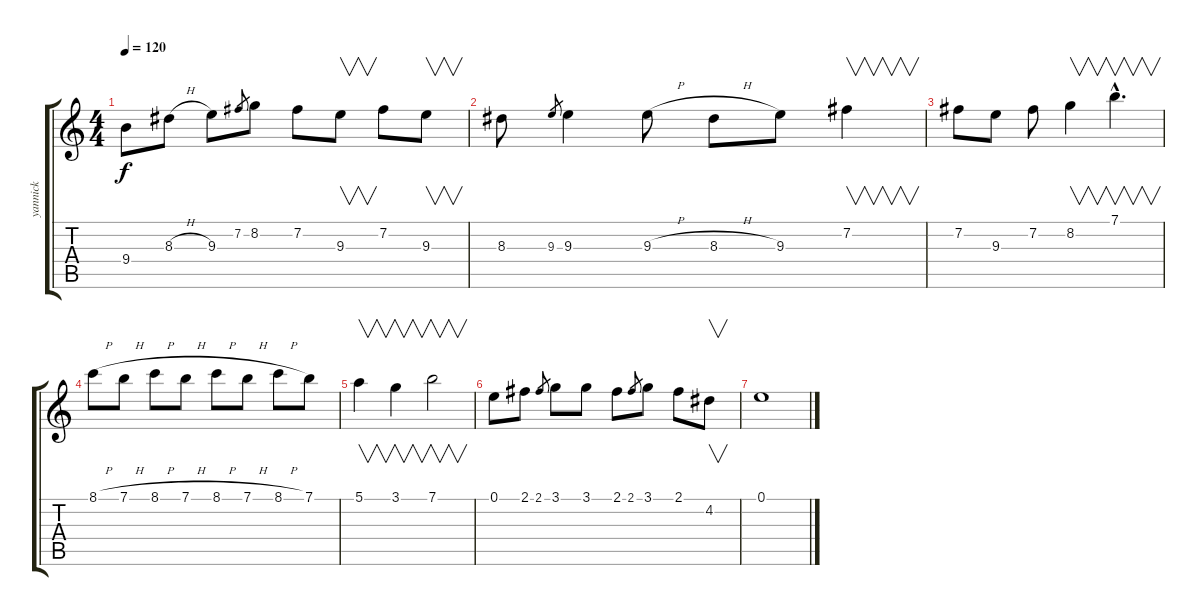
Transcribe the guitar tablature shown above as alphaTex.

\track ("yannick" "yannick") {instrument guitarharmonics}
\staff {score tabs}
\tuning (E4 B3 G3 D3 A2 E2) {hide}
\ts (4 4)
\tempo 120
\clef g2
\ks c
9.4.8{dy f} 8.3{h}.8 9.3.8 7.2.8{gr} 8.2.8 7.2.8 9.3.8{v} 7.2.8 9.3.8{v} |
8.3.8 9.3.8{gr} 9.3.4 9.3{h}.8 8.3{h}.8 9.3.8 7.2.4{v} |
7.2.8 9.3.8 7.2.8 8.2.4{v} 7.1{hac}.4{v d} |
8.1{h}.8 7.1{h}.8 8.1{h}.8 7.1{h}.8 8.1{h}.8 7.1{h}.8 8.1{h}.8 7.1.8 |
5.1.4{v} 3.1.4{v} 7.1.2{v} |
0.1.8 2.1.8 2.1.8{gr} 3.1.8 3.1.8 2.1.8 2.1.8{gr} 3.1.8 2.1.8 4.2.8{v} |
0.1.1
